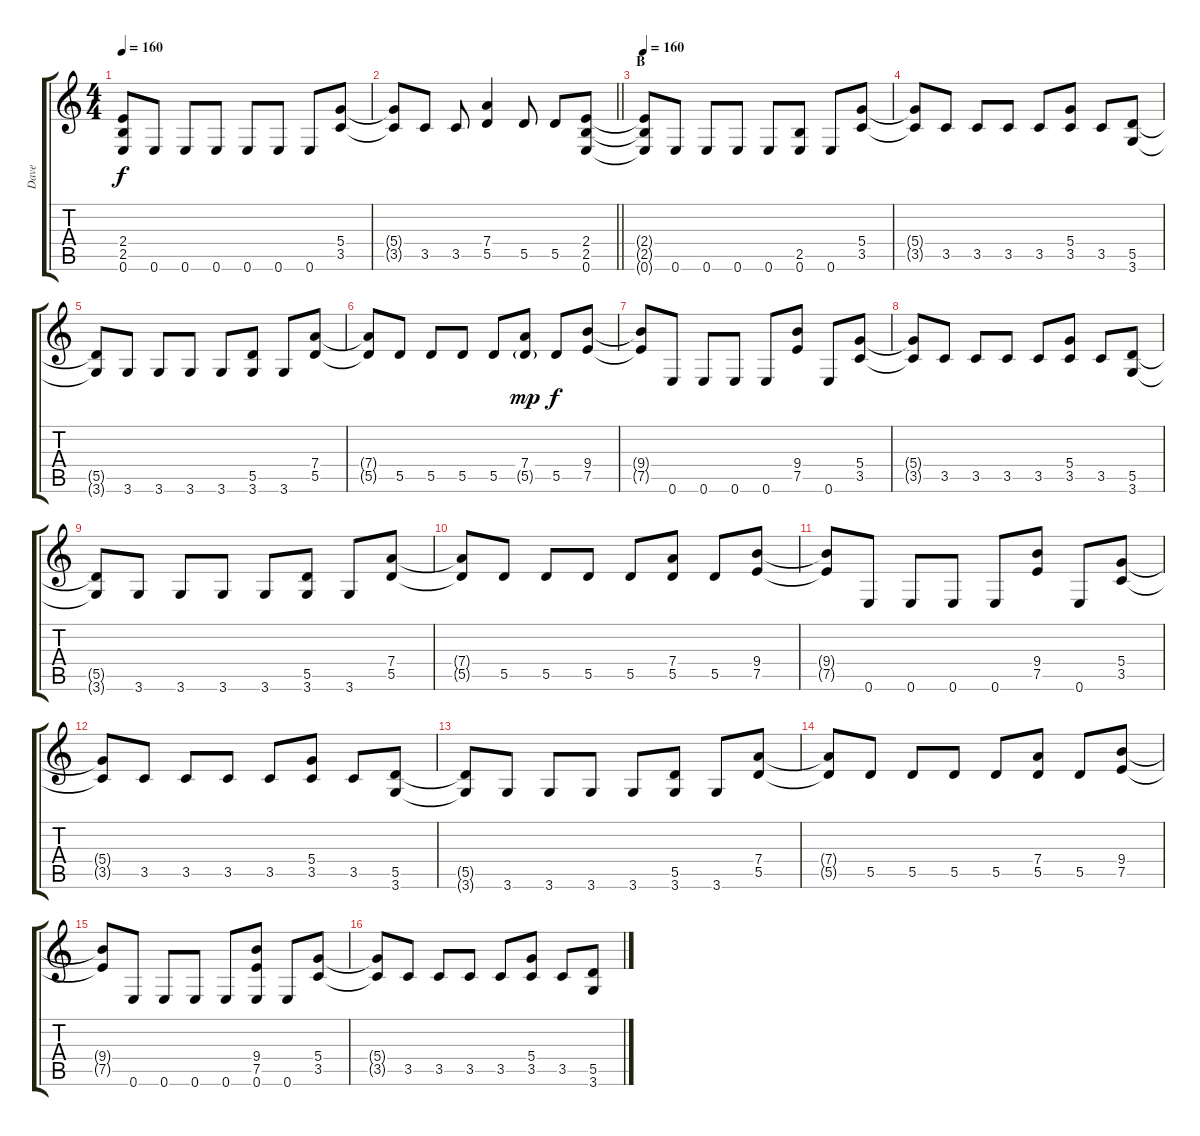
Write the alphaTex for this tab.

\track ("Dave" "Dave") {instrument overdrivenguitar}
\staff {score tabs}
\tuning (E4 B3 G3 D3 A2 E2) {hide}
\ts (4 4)
\tempo 160
\clef g2
\ks c
(2.4{t} 2.5{t} 0.6{t}).8{dy f} 0.6.8 0.6.8 0.6.8 0.6.8 0.6.8 0.6.8 (5.4 3.5).8 |
\barLineRight lightlight
(5.4{t} 3.5{t}).8 3.5.8 3.5.8 (7.4 5.5).4 5.5.8 5.5.8 (2.4 2.5 0.6).8 |
\section ("" "B")
\tempo 160
(2.4{t} 2.5{t} 0.6{t}).8 0.6.8 0.6.8 0.6.8 0.6.8 (2.5 0.6).8 0.6.8 (5.4 3.5).8 |
(5.4{t} 3.5{t}).8 3.5.8 3.5.8 3.5.8 3.5.8 (5.4 3.5).8 3.5.8 (5.5 3.6).8 |
(5.5{t} 3.6{t}).8 3.6.8 3.6.8 3.6.8 3.6.8 (5.5 3.6).8 3.6.8 (7.4 5.5).8 |
(7.4{t} 5.5{t}).8 5.5.8 5.5.8 5.5.8 5.5.8 (7.4 5.5{g}).8{dy mp} 5.5.8{dy f} (9.4 7.5).8 |
(9.4{t} 7.5{t}).8 0.6.8 0.6.8 0.6.8 0.6.8 (9.4 7.5).8 0.6.8 (5.4 3.5).8 |
(5.4{t} 3.5{t}).8 3.5.8 3.5.8 3.5.8 3.5.8 (5.4 3.5).8 3.5.8 (5.5 3.6).8 |
(5.5{t} 3.6{t}).8 3.6.8 3.6.8 3.6.8 3.6.8 (5.5 3.6).8 3.6.8 (7.4 5.5).8 |
(7.4{t} 5.5{t}).8 5.5.8 5.5.8 5.5.8 5.5.8 (7.4 5.5).8 5.5.8 (9.4 7.5).8 |
(9.4{t} 7.5{t}).8 0.6.8 0.6.8 0.6.8 0.6.8 (9.4 7.5).8 0.6.8 (5.4 3.5).8 |
(5.4{t} 3.5{t}).8 3.5.8 3.5.8 3.5.8 3.5.8 (5.4 3.5).8 3.5.8 (5.5 3.6).8 |
(5.5{t} 3.6{t}).8 3.6.8 3.6.8 3.6.8 3.6.8 (5.5 3.6).8 3.6.8 (7.4 5.5).8 |
(7.4{t} 5.5{t}).8 5.5.8 5.5.8 5.5.8 5.5.8 (7.4 5.5).8 5.5.8 (9.4 7.5).8 |
(9.4{t} 7.5{t}).8 0.6.8 0.6.8 0.6.8 0.6.8 (9.4 7.5 0.6).8 0.6.8 (5.4 3.5).8 |
(5.4{t} 3.5{t}).8 3.5.8 3.5.8 3.5.8 3.5.8 (5.4 3.5).8 3.5.8 (5.5 3.6).8
